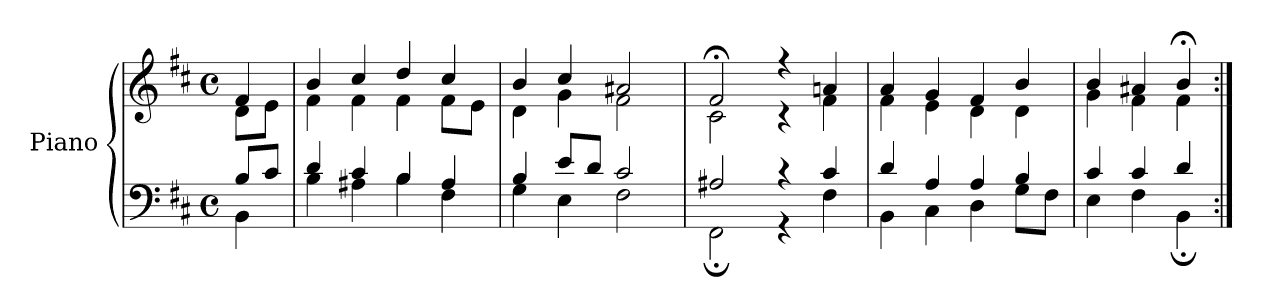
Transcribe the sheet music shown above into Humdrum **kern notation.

**kern	**kern
*part1	*part1
*staff2	*staff1
*I"Piano	*
*I'Pno	*
*clefF4	*clefG2
*k[f#c#]	*k[f#c#]
*M4/4	*M4/4
*met(c)	*met(c)
=1	=1
*^	*^
8B/L	4BB\	4f#/	8d\L
8c#/J	.	.	8e\J
=2	=2	=2	=2
4d/	4B\	4b/	4f#\
4c#/	4A#X\	4cc#/	4f#\
4B/	4B\	4dd/	4f#\
4A#/	4F#\	4cc#/	8f#\L
.	.	.	8e\J
=3	=3	=3	=3
4B/	4G\	4b/	4d\
8e/L	4E\	4cc#/	4g\
8d/J	.	.	.
2c#/	2F#\	2a#X/	2f#\
=4	=4	=4	=4
2A#X/	2FF#;\	2f#;</	2c#\
4r	4r	4r	4r
4c#/	4F#\	4an/	4f#\
=5	=5	=5	=5
4d/	4BB\	4a/	4f#\
4A/	4C#\	4g/	4e\
4A/	4D\	4f#/	4d\
4B/	8G\L	4b/	4d\
.	8F#\J	.	.
=6	=6	=6	=6
4c#/	4E\	4b/	4g\
4c#/	4F#\	4a#X/	4f#\
4d/	4BB;\	4b;</	4f#\
*v	*v	*	*
*	*v	*v
=:|!	=:|!
*-	*-
